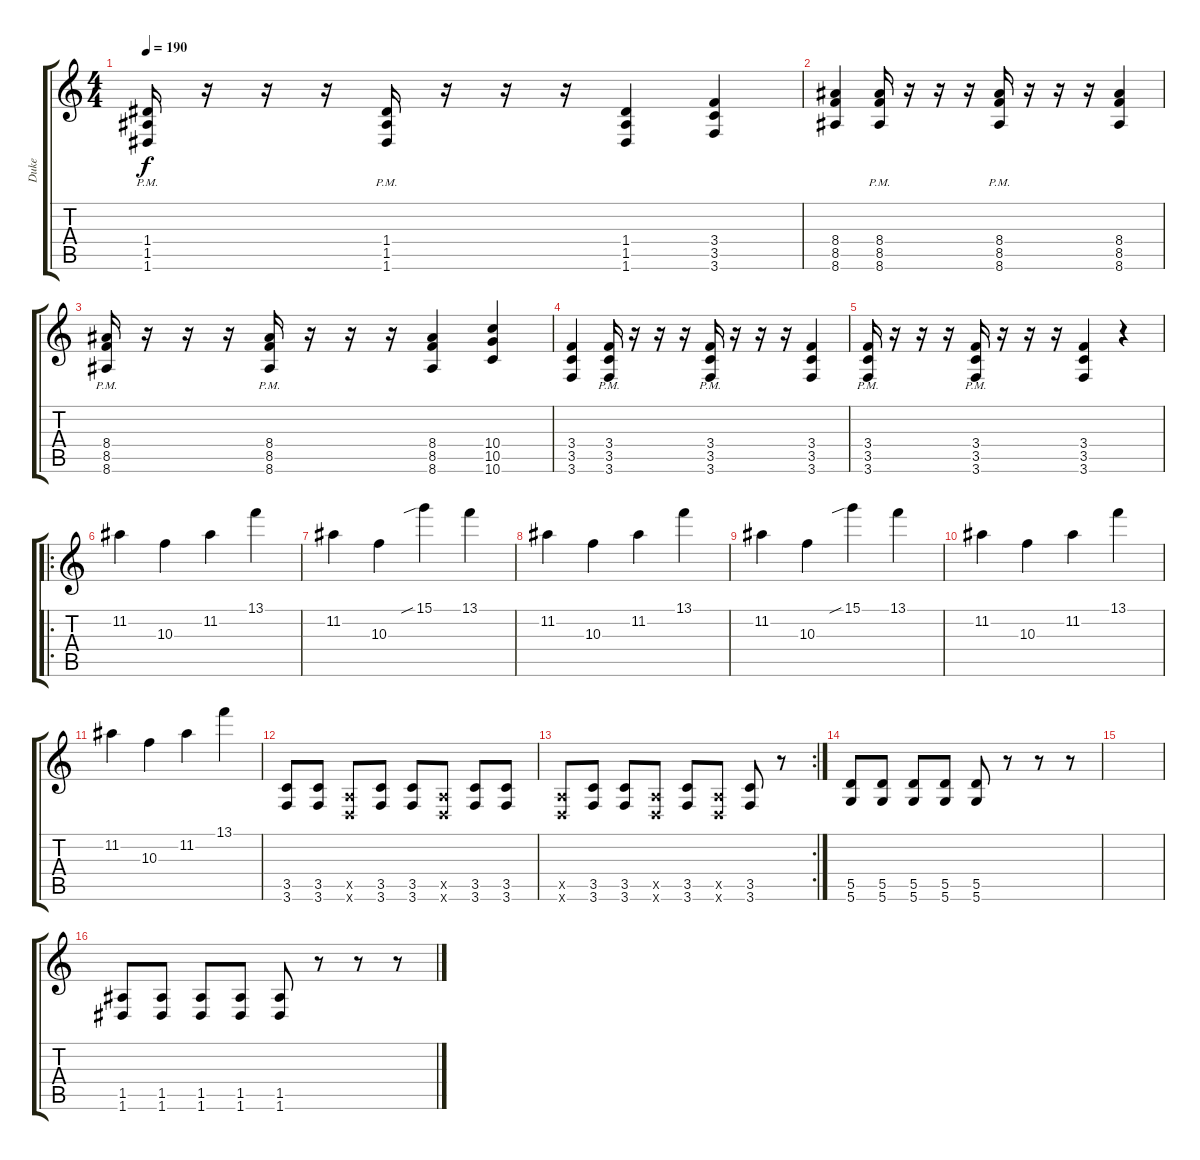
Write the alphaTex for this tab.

\track ("Duke" "Duke") {instrument overdrivenguitar}
\staff {score tabs}
\tuning (E4 B3 G3 D3 A2 D2) {hide}
\ts (4 4)
\tempo 190
\clef g2
\ks c
(1.4{pm} 1.5{pm} 1.6{pm}).16{dy f} r.16 r.16 r.16 (1.4{pm} 1.5{pm} 1.6{pm}).16 r.16 r.16 r.16 (1.4 1.5 1.6).4 (3.4 3.5 3.6).4 |
(8.4 8.5 8.6).4 (8.4{pm} 8.5{pm} 8.6{pm}).16 r.16 r.16 r.16 (8.4{pm} 8.5{pm} 8.6{pm}).16 r.16 r.16 r.16 (8.4 8.5 8.6).4 |
(8.4{pm} 8.5{pm} 8.6{pm}).16 r.16 r.16 r.16 (8.4{pm} 8.5{pm} 8.6{pm}).16 r.16 r.16 r.16 (8.4 8.5 8.6).4 (10.4 10.5 10.6).4 |
(3.4 3.5 3.6).4 (3.4{pm} 3.5{pm} 3.6{pm}).16 r.16 r.16 r.16 (3.4{pm} 3.5{pm} 3.6{pm}).16 r.16 r.16 r.16 (3.4 3.5 3.6).4 |
(3.4{pm} 3.5{pm} 3.6{pm}).16 r.16 r.16 r.16 (3.4{pm} 3.5{pm} 3.6{pm}).16 r.16 r.16 r.16 (3.4 3.5 3.6).4 r.4 |
\ro
11.2.4 10.3.4 11.2.4 13.1.4 |
11.2.4 10.3.4 15.1{sib}.4 13.1.4 |
11.2.4 10.3.4 11.2.4 13.1.4 |
11.2.4 10.3.4 15.1{sib}.4 13.1.4 |
11.2.4 10.3.4 11.2.4 13.1.4 |
11.2.4 10.3.4 11.2.4 13.1.4 |
(3.5 3.6).8 (3.5 3.6).8 (0.5{x} 0.6{x}).8 (3.5 3.6).8 (3.5 3.6).8 (0.5{x} 0.6{x}).8 (3.5 3.6).8 (3.5 3.6).8 |
\rc 2
(0.5{x} 0.6{x}).8 (3.5 3.6).8 (3.5 3.6).8 (0.5{x} 0.6{x}).8 (3.5 3.6).8 (0.5{x} 0.6{x}).8 (3.5 3.6).8 r.8 |
(5.5 5.6).8 (5.5 5.6).8 (5.5 5.6).8 (5.5 5.6).8 (5.5 5.6).8 r.8 r.8 r.8 |
|
(1.5 1.6).8 (1.5 1.6).8 (1.5 1.6).8 (1.5 1.6).8 (1.5 1.6).8 r.8 r.8 r.8
